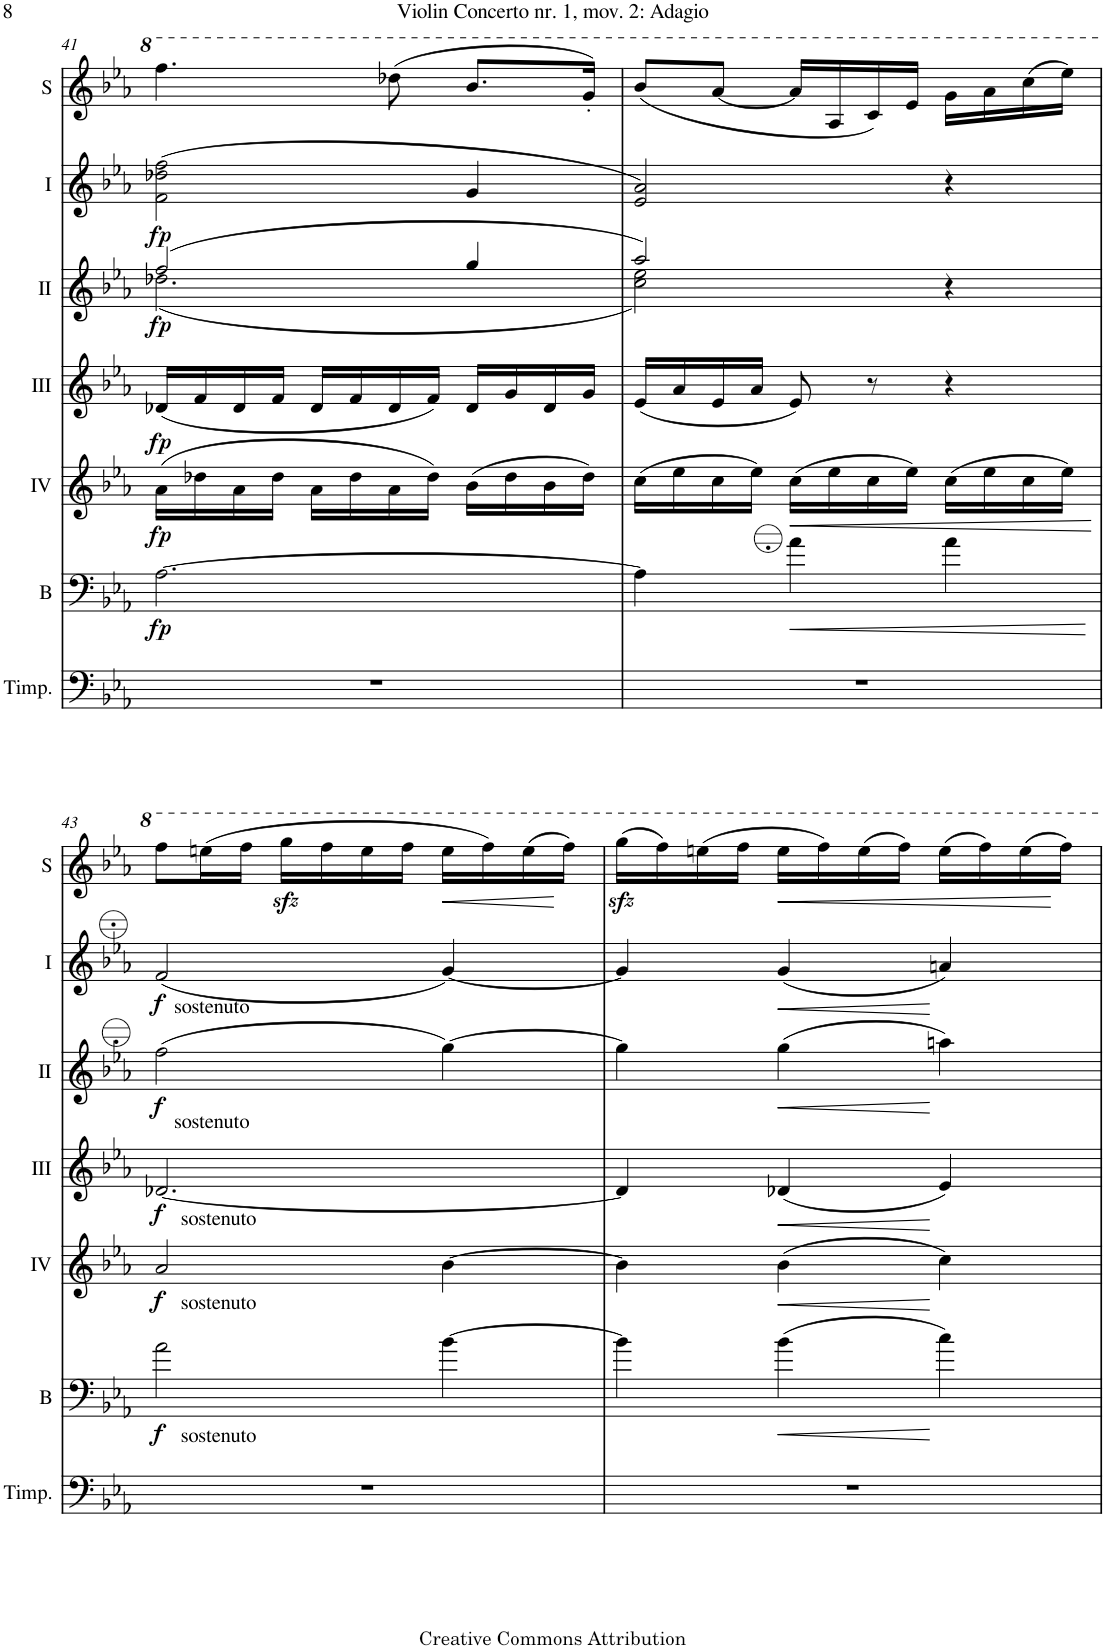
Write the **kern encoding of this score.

**kern	**kern	**dynam	**kern	**dynam	**kern	**dynam	**kern	**dynam	**kern	**dynam	**kern	**dynam
*part7	*part6	*part6	*part5	*part5	*part4	*part4	*part3	*part3	*part2	*part2	*part1	*part1
*staff7	*staff6	*staff6	*staff5	*staff5	*staff4	*staff4	*staff3	*staff3	*staff2	*staff2	*staff1	*staff1
*I"Timpani	*I"Bass	*	*I"Acc. 4	*	*I"Acc. 3	*	*I"Acc. 2	*	*I"Acc. 1	*	*I"Solo	*
*I'Timp.	*I'B	*	*	*	*	*	*	*	*	*	*I'S	*
!!LO:PB:g=z
*clefF4	*clefF4	*	*clefG2	*	*clefG2	*	*clefG2	*	*clefG2	*	*clefG2	*
*	*Trd7c12	*	*Trd7c12	*	*	*	*	*	*	*	*	*
*k[b-e-a-]	*k[b-e-a-]	*	*k[b-e-a-]	*	*k[b-e-a-]	*	*k[b-e-a-]	*	*k[b-e-a-]	*	*k[b-e-a-]	*
*M3/4	*M3/4	*	*M3/4	*	*M3/4	*	*M3/4	*	*M3/4	*	*M3/4	*
=41	=41	=41	=41	=41	=41	=41	=41	=41	=41	=41	=41	=41
*	*	*	*	*	*	*	*^	*	*	*	*	*
!	!	!LO:DY:b	!	!LO:DY:b	!	!LO:DY:b	!	!	!LO:DY:b	!	!LO:DY:b	!	!
2.r	[2.A-\	fp	(16a-\LL	fp	(16d-X/LL	fp	(2f/	(2.d-X\	fp	(2f\ 2dd-X\ 2ff\	fp	4.fff\	.
.	.	.	16dd-X\	.	16f/	.	.	.	.	.	.	.	.
.	.	.	16a-\	.	16d-/	.	.	.	.	.	.	.	.
.	.	.	16dd-\JJ	.	16f/JJ	.	.	.	.	.	.	.	.
.	.	.	16a-\LL	.	16d-/LL	.	.	.	.	.	.	.	.
.	.	.	16dd-\	.	16f/	.	.	.	.	.	.	.	.
.	.	.	16a-\	.	16d-/	.	.	.	.	.	.	(8ddd-X\	.
.	.	.	16dd-\JJ)	.	16f/JJ)	.	.	.	.	.	.	.	.
.	.	.	(16b-\LL	.	16d-/LL	.	4g/	.	.	4g/	.	8.bb-/L	.
.	.	.	16dd-\	.	16g/	.	.	.	.	.	.	.	.
.	.	.	16b-\	.	16d-/	.	.	.	.	.	.	.	.
.	.	.	16dd-\JJ)	.	16g/JJ	.	.	.	.	.	.	16gg'/Jk)	.
=42	=42	=42	=42	=42	=42	=42	=42	=42	=42	=42	=42	=42	=42
2.r	4A-\]	.	(16cc\LL	.	(16e-/LL	.	2a-/)	2c\ 2e-\)	.	2e-/ 2a-/)	.	(8bb-/L	.
.	.	.	16ee-\	.	16a-/	.	.	.	.	.	.	.	.
.	.	.	16cc\	.	16e-/	.	.	.	.	.	.	[8aa-/J	.
.	.	.	16ee-\JJ)	.	16a-/JJ	.	.	.	.	.	.	.	.
!	!	!LO:HP:b	!	!LO:HP:b	!	!	!	!	!	!	!	!	!
.	4a-\	<	(16cc\LL	<	8e-/)	.	.	.	.	.	.	16aa-/LL]	.
.	.	.	16ee-\	.	.	.	.	.	.	.	.	16a-/	.
.	.	.	16cc\	.	8r	.	.	.	.	.	.	16cc/)	.
.	.	.	16ee-\JJ)	.	.	.	.	.	.	.	.	16ee-/JJ	.
.	4a-\	.	(16cc\LL	.	4r	.	4r	4ryy	.	4r	.	16gg\LL	.
.	.	.	16ee-\	.	.	.	.	.	.	.	.	16aa-\	.
.	.	.	16cc\	.	.	.	.	.	.	.	.	(16ccc\	.
.	.	.	16ee-\JJ)	.	.	.	.	.	.	.	.	16eee-\JJ)	.
*	*	*	*	*	*	*	*v	*v	*	*	*	*	*
.	.	[	.	[	.	.	.	.	.	.	.	.
!!LO:LB:g=z
=43	=43	=43	=43	=43	=43	=43	=43	=43	=43	=43	=43	=43
!	!	!	!	!	!	!	!	!	!LO:TX:b:t=sostenuto	!	!	!
!	!	!	!	!	!	!	!LO:TX:b:t=sostenuto	!	!	!	!	!
!	!	!	!	!	!LO:TX:b:t=sostenuto	!	!	!	!	!	!	!
!	!	!	!LO:TX:b:t=sostenuto	!	!	!	!	!	!	!	!	!
!	!LO:TX:b:t=sostenuto	!	!	!	!	!	!	!	!	!	!	!
!	!	!LO:DY:b	!	!LO:DY:b	!	!LO:DY:b	!	!LO:DY:b	!	!LO:DY:b	!	!
2.r	2a-\	f	2a-/	f	[2.d-X/	f	(2f\	f	(2f/	f	8fff\L	.
.	.	.	.	.	.	.	.	.	.	.	(16eeen\L	.
.	.	.	.	.	.	.	.	.	.	.	16fff\JJ	.
.	.	.	.	.	.	.	.	.	.	.	16gggzz<\LL	.
.	.	.	.	.	.	.	.	.	.	.	16fff\	.
.	.	.	.	.	.	.	.	.	.	.	16eee\	.
.	.	.	.	.	.	.	.	.	.	.	16fff\JJ	.
!	!	!	!	!	!	!	!	!	!	!	!	!LO:HP:b
.	[4b-\	.	[4b-\	.	.	.	[4g\)	.	[4g/)	.	16eee\LL	<
.	.	.	.	.	.	.	.	.	.	.	16fff\)	.
.	.	.	.	.	.	.	.	.	.	.	(16eee\	.
.	.	.	.	.	.	.	.	.	.	.	16fff\JJ)	[
=44	=44	=44	=44	=44	=44	=44	=44	=44	=44	=44	=44	=44
2.r	4b-\]	.	4b-\]	.	4d-/]	.	4g\]	.	4g/]	.	(16gggzz<\LL	.
.	.	.	.	.	.	.	.	.	.	.	16fff\)	.
.	.	.	.	.	.	.	.	.	.	.	(16eeen\	.
.	.	.	.	.	.	.	.	.	.	.	16fff\JJ	.
!	!	!LO:HP:b	!	!LO:HP:b	!	!LO:HP:b	!	!LO:HP:b	!	!LO:HP:b	!	!LO:HP:b
.	(4b-\	<	(4b-\	<	(4d-X/	<	(4g\	<	(4g/	<	16eee\LL	<
.	.	.	.	.	.	.	.	.	.	.	16fff\)	.
.	.	.	.	.	.	.	.	.	.	.	(16eee\	.
.	.	.	.	.	.	.	.	.	.	.	16fff\JJ)	.
.	4cc\)	[	4cc\)	[	4e-/)	[	4an\)	[	4an/)	[	(16eee\LL	.
.	.	.	.	.	.	.	.	.	.	.	16fff\)	.
.	.	.	.	.	.	.	.	.	.	.	(16eee\	.
.	.	.	.	.	.	.	.	.	.	.	16fff\JJ)	[
=	=	=	=	=	=	=	=	=	=	=	=	=
*-	*-	*-	*-	*-	*-	*-	*-	*-	*-	*-	*-	*-
